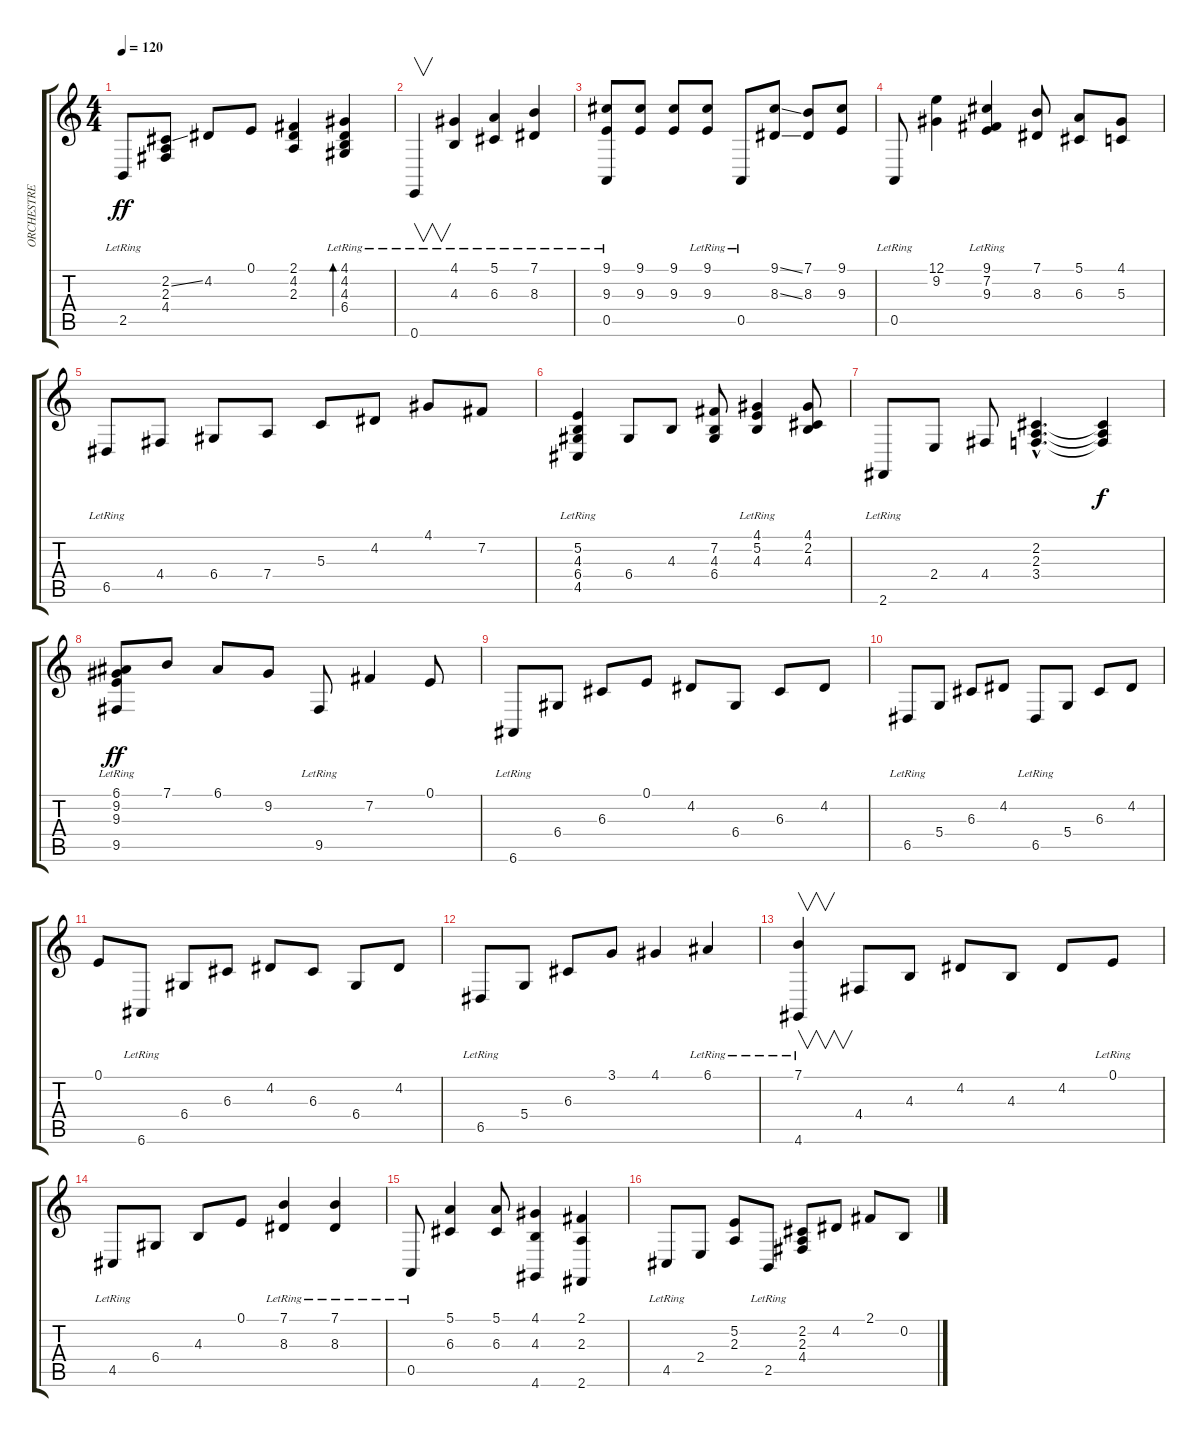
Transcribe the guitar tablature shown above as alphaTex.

\track ("ORCHESTRE" "ORCHESTRE") {instrument synthstrings1}
\staff {score tabs}
\tuning (E4 B3 G3 D3 A2 E2) {hide}
\ts (4 4)
\tempo 120
\clef g2
\ks c
2.5{lr}.8{dy ff} (2.2{ss} 2.3 4.4).8 4.2.8 0.1.8 (2.1 4.2 2.3).4 (4.1{lr} 4.2{lr} 4.3{lr} 6.4{lr}).4{bd 120} |
0.6{lr}.4{v} (4.1 4.3{lr}).4 (5.1 6.3{lr}).4 (7.1 8.3{lr}).4 |
(9.1 9.3 0.5{lr}).8 (9.1 9.3).8 (9.1 9.3).8 (9.1{lr} 9.3{lr}).8 0.5{lr}.8 (9.1{ss} 8.3{ss}).8 (7.1 8.3).8 (9.1 9.3).8 |
0.5{lr}.8 (12.1 9.2).4 (9.1 7.2 9.3{lr}).4 (7.1 8.3).8 (5.1 6.3).8 (4.1 5.3).8 |
6.5{lr}.8 4.4.8 6.4.8 7.4.8 5.3.8 4.2.8 4.1.8 7.2.8 |
(5.2 4.3 6.4 4.5{lr}).4 6.4.8 4.3.8 (7.2 4.3 6.4).8 (4.1 5.2 4.3{lr}).4 (4.1 2.2 4.3).8 |
2.6{lr}.8 2.4.8 4.4.8 (2.2{hac} 2.3{hac} 3.4{hac}).4{d} (2.2{t} 2.3{t} 3.4{t}).4{dy f} |
(6.1 9.2 9.3 9.5{lr}).8{dy ff} 7.1.8 6.1.8 9.2.8 9.5{lr}.8 7.2.4 0.1.8 |
6.6{lr}.8 6.4.8 6.3.8 0.1.8 4.2.8 6.4.8 6.3.8 4.2.8 |
6.5{lr}.8 5.4.8 6.3.8 4.2.8 6.5{lr}.8 5.4.8 6.3.8 4.2.8 |
0.1.8 6.6{lr}.8 6.4.8 6.3.8 4.2.8 6.3.8 6.4.8 4.2.8 |
6.5{lr}.8 5.4.8 6.3.8 3.1.8 4.1.4 6.1{lr}.4 |
(7.1{lr} 4.6{lr}).4{v} 4.4.8 4.3.8 4.2.8 4.3.8 4.2.8 0.1{lr}.8 |
4.5{lr}.8 6.4.8 4.3.8 0.1.8 (7.1{lr} 8.3).4 (7.1{lr} 8.3).4 |
0.5{lr}.8 (5.1 6.3).4 (5.1 6.3).8 (4.1 4.3 4.6).4 (2.1 2.3 2.6).4 |
4.5{lr}.8 2.4.8 (5.2 2.3).8 2.5{lr}.8 (2.2 2.3 4.4).8 4.2.8 2.1.8 0.2.8
